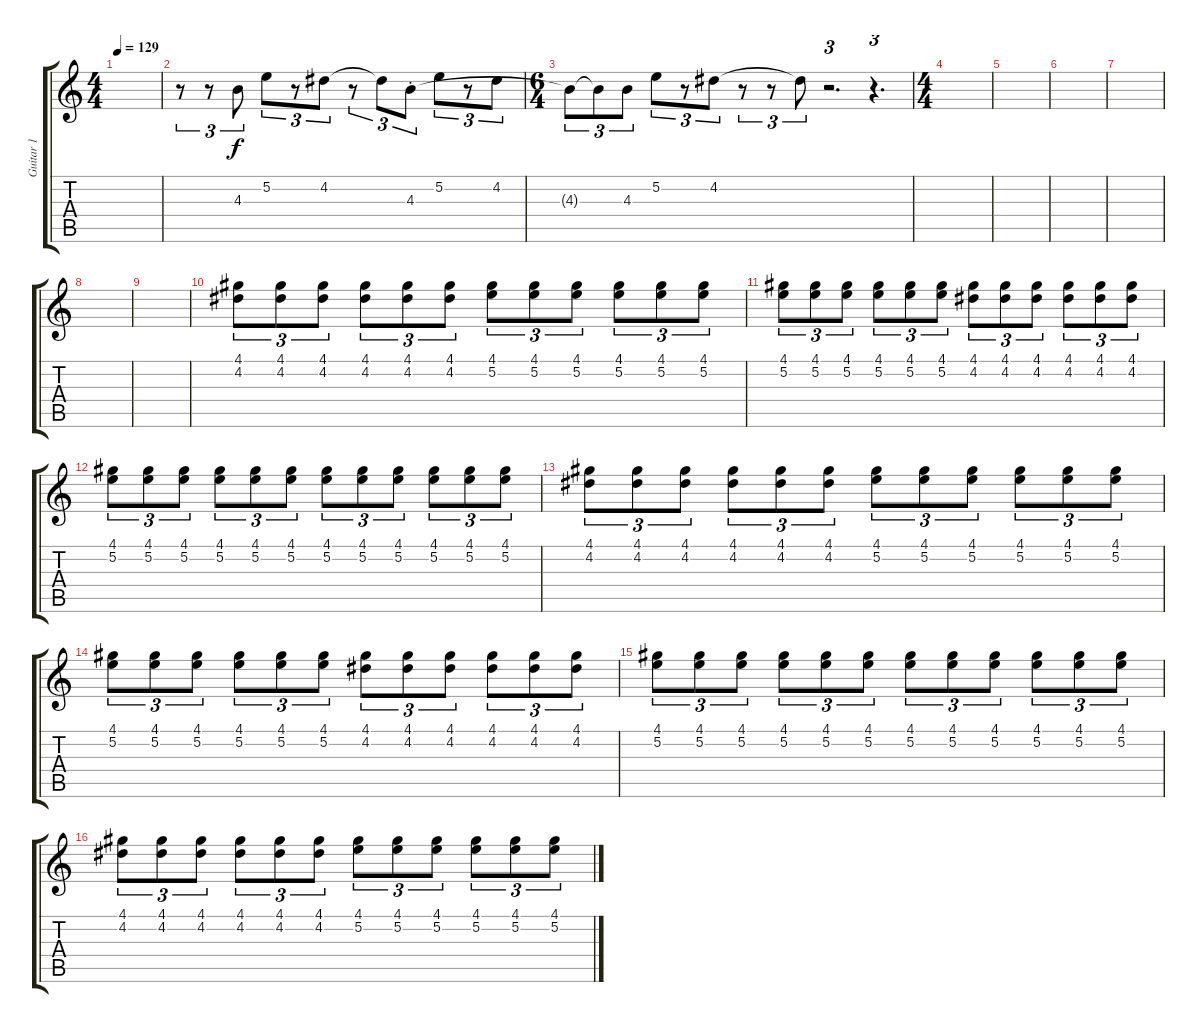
\track ("Guitar 1" "Guitar 1") {instrument electricguitarclean}
\staff {score tabs}
\tuning (E4 B3 G3 D3 A2 E2) {hide}
\ts (4 4)
\tempo 129
\clef g2
\ks c
|
r.8{tu (3 2)} r.8{tu (3 2)} 4.3.8{tu (3 2)} 5.2.8{tu (3 2)} r.8{tu (3 2)} 4.2.8{tu (3 2)} r.8{tu (3 2)} 4.2{t}.8{tu (3 2)} 4.3{st}.8{tu (3 2)} 5.2.8{tu (3 2)} r.8{tu (3 2)} 4.2.8{tu (3 2)} |
\ts (6 4)
4.3{t}.8{tu (3 2)} 4.3{t}.8{tu (3 2)} 4.3.8{tu (3 2)} 5.2.8{tu (3 2)} r.8{tu (3 2)} 4.2.8{tu (3 2)} r.8{tu (3 2)} r.8{tu (3 2)} 4.2{t}.8{tu (3 2)} r.2{d tu (3 2)} r.4{d tu (3 2)} |
\ts (4 4)
|
|
|
|
|
|
(4.1 4.2).8{tu (3 2)} (4.1 4.2).8{tu (3 2)} (4.1 4.2).8{tu (3 2)} (4.1 4.2).8{tu (3 2)} (4.1 4.2).8{tu (3 2)} (4.1 4.2).8{tu (3 2)} (4.1 5.2).8{tu (3 2)} (4.1 5.2).8{tu (3 2)} (4.1 5.2).8{tu (3 2)} (4.1 5.2).8{tu (3 2)} (4.1 5.2).8{tu (3 2)} (4.1 5.2).8{tu (3 2)} |
(4.1 5.2).8{tu (3 2)} (4.1 5.2).8{tu (3 2)} (4.1 5.2).8{tu (3 2)} (4.1 5.2).8{tu (3 2)} (4.1 5.2).8{tu (3 2)} (4.1 5.2).8{tu (3 2)} (4.1 4.2).8{tu (3 2)} (4.1 4.2).8{tu (3 2)} (4.1 4.2).8{tu (3 2)} (4.1 4.2).8{tu (3 2)} (4.1 4.2).8{tu (3 2)} (4.1 4.2).8{tu (3 2)} |
(4.1 5.2).8{tu (3 2)} (4.1 5.2).8{tu (3 2)} (4.1 5.2).8{tu (3 2)} (4.1 5.2).8{tu (3 2)} (4.1 5.2).8{tu (3 2)} (4.1 5.2).8{tu (3 2)} (4.1 5.2).8{tu (3 2)} (4.1 5.2).8{tu (3 2)} (4.1 5.2).8{tu (3 2)} (4.1 5.2).8{tu (3 2)} (4.1 5.2).8{tu (3 2)} (4.1 5.2).8{tu (3 2)} |
(4.1 4.2).8{tu (3 2)} (4.1 4.2).8{tu (3 2)} (4.1 4.2).8{tu (3 2)} (4.1 4.2).8{tu (3 2)} (4.1 4.2).8{tu (3 2)} (4.1 4.2).8{tu (3 2)} (4.1 5.2).8{tu (3 2)} (4.1 5.2).8{tu (3 2)} (4.1 5.2).8{tu (3 2)} (4.1 5.2).8{tu (3 2)} (4.1 5.2).8{tu (3 2)} (4.1 5.2).8{tu (3 2)} |
(4.1 5.2).8{tu (3 2)} (4.1 5.2).8{tu (3 2)} (4.1 5.2).8{tu (3 2)} (4.1 5.2).8{tu (3 2)} (4.1 5.2).8{tu (3 2)} (4.1 5.2).8{tu (3 2)} (4.1 4.2).8{tu (3 2)} (4.1 4.2).8{tu (3 2)} (4.1 4.2).8{tu (3 2)} (4.1 4.2).8{tu (3 2)} (4.1 4.2).8{tu (3 2)} (4.1 4.2).8{tu (3 2)} |
(4.1 5.2).8{tu (3 2)} (4.1 5.2).8{tu (3 2)} (4.1 5.2).8{tu (3 2)} (4.1 5.2).8{tu (3 2)} (4.1 5.2).8{tu (3 2)} (4.1 5.2).8{tu (3 2)} (4.1 5.2).8{tu (3 2)} (4.1 5.2).8{tu (3 2)} (4.1 5.2).8{tu (3 2)} (4.1 5.2).8{tu (3 2)} (4.1 5.2).8{tu (3 2)} (4.1 5.2).8{tu (3 2)} |
(4.1 4.2).8{tu (3 2)} (4.1 4.2).8{tu (3 2)} (4.1 4.2).8{tu (3 2)} (4.1 4.2).8{tu (3 2)} (4.1 4.2).8{tu (3 2)} (4.1 4.2).8{tu (3 2)} (4.1 5.2).8{tu (3 2)} (4.1 5.2).8{tu (3 2)} (4.1 5.2).8{tu (3 2)} (4.1 5.2).8{tu (3 2)} (4.1 5.2).8{tu (3 2)} (4.1 5.2).8{tu (3 2)}
